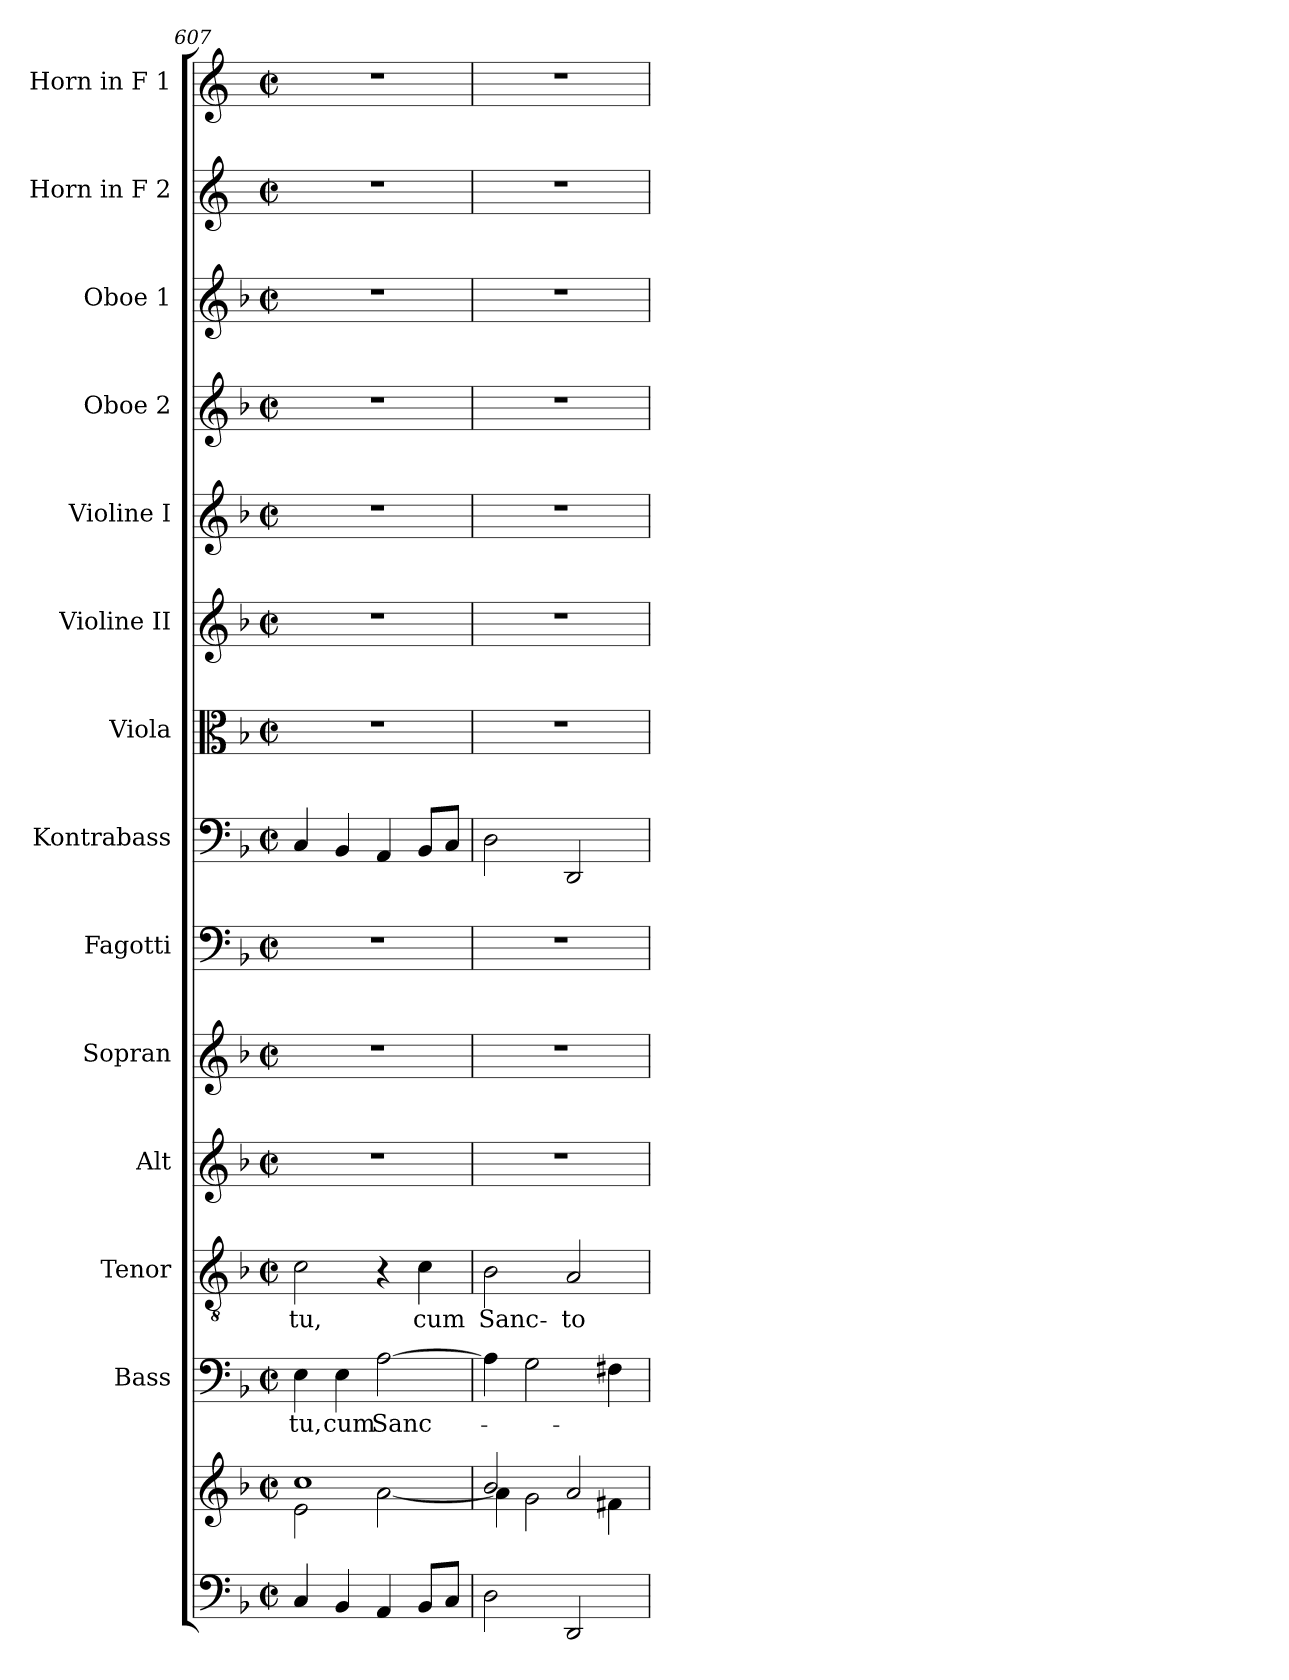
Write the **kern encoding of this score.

**kern	**kern	**kern	**text	**kern	**text	**kern	**kern	**kern	**kern	**kern	**kern	**kern	**kern	**kern	**kern	**kern
*part14	*part14	*part13	*part13	*part12	*part12	*part11	*part10	*part9	*part8	*part7	*part6	*part5	*part4	*part3	*part2	*part1
*staff15	*staff14	*staff13	*staff13	*staff12	*staff12	*staff11	*staff10	*staff9	*staff8	*staff7	*staff6	*staff5	*staff4	*staff3	*staff2	*staff1
*	*	*I"Bass	*	*I"Tenor	*	*I"Alt	*I"Sopran	*I"Fagotti	*I"Kontrabass	*I"Viola	*I"Violine II	*I"Violine I	*I"Oboe 2	*I"Oboe 1	*I"Horn in F 2	*I"Horn in F 1
*	*	*I'B.	*	*I'T.	*	*I'A.	*I'S.	*I'Fg.	*I'Kb.	*I'Vla.	*I'Vl. II	*I'Vl. I	*I'Ob. 2	*I'Ob. 1	*	*
*clefF4	*clefG2	*clefF4	*	*clefGv2	*	*clefG2	*clefG2	*clefF4	*clefF4	*clefC3	*clefG2	*clefG2	*clefG2	*clefG2	*clefG2	*clefG2
*	*	*	*	*	*	*	*	*	*ITrd7c12	*	*	*	*	*	*ITrd4c7	*ITrd4c7
*k[b-]	*k[b-]	*k[b-]	*	*k[b-]	*	*k[b-]	*k[b-]	*k[b-]	*k[b-]	*k[b-]	*k[b-]	*k[b-]	*k[b-]	*k[b-]	*k[b-]	*k[b-]
*F:	*F:	*F:	*	*F:	*	*F:	*F:	*F:	*F:	*F:	*F:	*F:	*F:	*F:	*F:	*F:
*M2/2	*M2/2	*M2/2	*	*M2/2	*	*M2/2	*M2/2	*M2/2	*M2/2	*M2/2	*M2/2	*M2/2	*M2/2	*M2/2	*M2/2	*M2/2
*met(c|)	*met(c|)	*met(c|)	*	*met(c|)	*	*met(c|)	*met(c|)	*met(c|)	*met(c|)	*met(c|)	*met(c|)	*met(c|)	*met(c|)	*met(c|)	*met(c|)	*met(c|)
=607	=607	=607	=607	=607	=607	=607	=607	=607	=607	=607	=607	=607	=607	=607	=607	=607
*	*^	*	*	*	*	*	*	*	*	*	*	*	*	*	*	*
!	!	!	!	!LO:LY:b	!	!LO:LY:b	!	!	!	!	!	!	!	!	!	!	!
4C/	1cc	2e\	4E\	-tu,	2c\	-tu,	1r	1r	1r	4CC/	1r	1r	1r	1r	1r	1r	1r
!	!	!	!	!LO:LY:b	!	!	!	!	!	!	!	!	!	!	!	!	!
4BB-/	.	.	4E\	cum	.	.	.	.	.	4BBB-/	.	.	.	.	.	.	.
!	!	!	!	!LO:LY:b	!	!	!	!	!	!	!	!	!	!	!	!	!
4AA/	.	[<2a\	[2A\	Sanc-	4r	.	.	.	.	4AAA/	.	.	.	.	.	.	.
!	!	!	!	!	!	!LO:LY:b	!	!	!	!	!	!	!	!	!	!	!
8BB-/L	.	.	.	.	4c\	cum	.	.	.	8BBB-/L	.	.	.	.	.	.	.
8C/J	.	.	.	.	.	.	.	.	.	8CC/J	.	.	.	.	.	.	.
=608	=608	=608	=608	=608	=608	=608	=608	=608	=608	=608	=608	=608	=608	=608	=608	=608	=608
!	!	!	!	!	!	!LO:LY:b	!	!	!	!	!	!	!	!	!	!	!
2D\	2b-/	4a\]	4A\]	.	2B-\	Sanc-	1r	1r	1r	2DD\	1r	1r	1r	1r	1r	1r	1r
.	.	2g\	2G\	.	.	.	.	.	.	.	.	.	.	.	.	.	.
!	!	!	!	!	!	!LO:LY:b	!	!	!	!	!	!	!	!	!	!	!
2DD/	2a/	.	.	.	2A/	-to	.	.	.	2DDD/	.	.	.	.	.	.	.
.	.	4f#X\	4F#X\	.	.	.	.	.	.	.	.	.	.	.	.	.	.
*	*v	*v	*	*	*	*	*	*	*	*	*	*	*	*	*	*	*
=	=	=	=	=	=	=	=	=	=	=	=	=	=	=	=	=
*-	*-	*-	*-	*-	*-	*-	*-	*-	*-	*-	*-	*-	*-	*-	*-	*-
